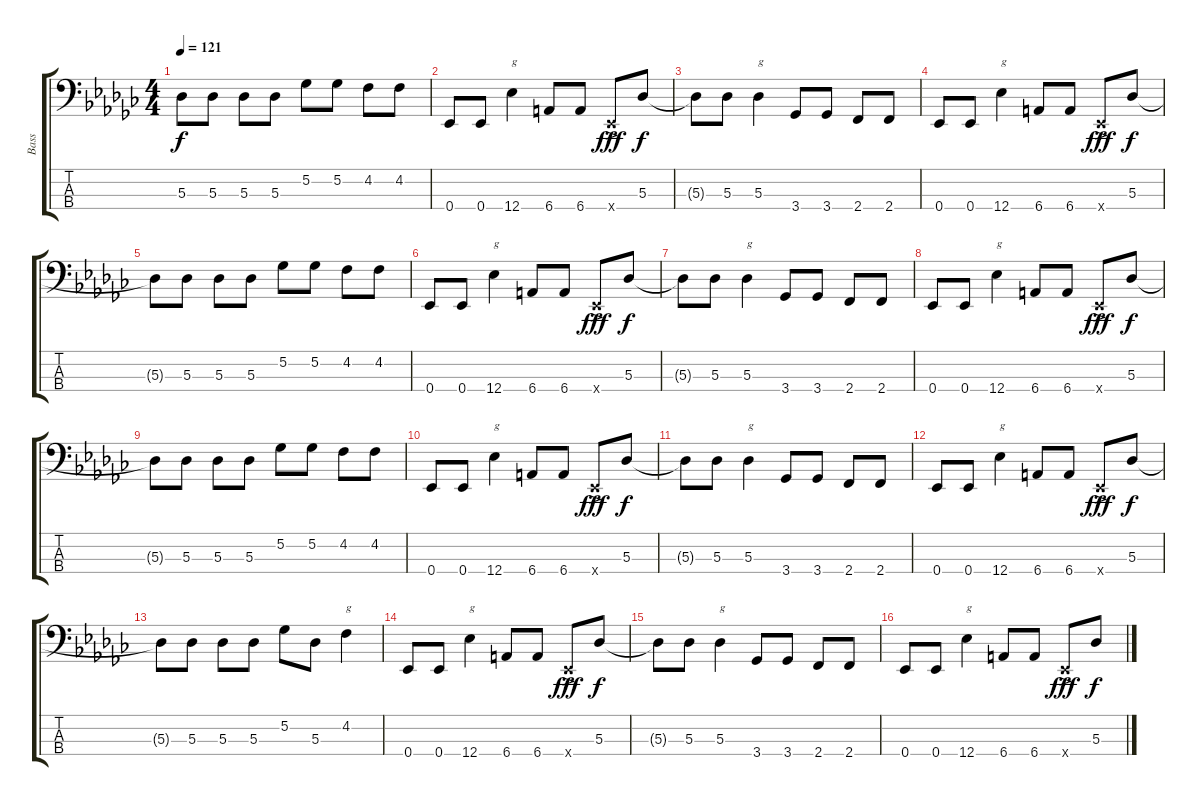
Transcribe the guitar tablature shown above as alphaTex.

\track ("Bass" "Bass") {instrument electricbasspick}
\staff {score tabs}
\tuning (Gb2 Db2 Ab1 Eb1) {hide}
\ts (4 4)
\tempo 121
\clef f4
\ks ebminor
5.3{t}.8{dy f} 5.3.8 5.3.8 5.3.8 5.2.8 5.2.8 4.2.8 4.2.8 |
0.4.8 0.4.8 12.4.4{txt "g"} 6.4.8 6.4.8 0.4{ac x}.8{dy fff} 5.3.8{dy f} |
5.3{t}.8 5.3.8 5.3.4{txt "g"} 3.4.8 3.4.8 2.4.8 2.4.8 |
0.4.8 0.4.8 12.4.4{txt "g"} 6.4.8 6.4.8 0.4{ac x}.8{dy fff} 5.3.8{dy f} |
5.3{t}.8 5.3.8 5.3.8 5.3.8 5.2.8 5.2.8 4.2.8 4.2.8 |
0.4.8 0.4.8 12.4.4{txt "g"} 6.4.8 6.4.8 0.4{ac x}.8{dy fff} 5.3.8{dy f} |
5.3{t}.8 5.3.8 5.3.4{txt "g"} 3.4.8 3.4.8 2.4.8 2.4.8 |
0.4.8 0.4.8 12.4.4{txt "g"} 6.4.8 6.4.8 0.4{ac x}.8{dy fff} 5.3.8{dy f} |
5.3{t}.8 5.3.8 5.3.8 5.3.8 5.2.8 5.2.8 4.2.8 4.2.8 |
0.4.8 0.4.8 12.4.4{txt "g"} 6.4.8 6.4.8 0.4{ac x}.8{dy fff} 5.3.8{dy f} |
5.3{t}.8 5.3.8 5.3.4{txt "g"} 3.4.8 3.4.8 2.4.8 2.4.8 |
0.4.8 0.4.8 12.4.4{txt "g"} 6.4.8 6.4.8 0.4{ac x}.8{dy fff} 5.3.8{dy f} |
5.3{t}.8 5.3.8 5.3.8 5.3.8 5.2.8 5.3.8 4.2.4{txt "g"} |
0.4.8 0.4.8 12.4.4{txt "g"} 6.4.8 6.4.8 0.4{ac x}.8{dy fff} 5.3.8{dy f} |
5.3{t}.8 5.3.8 5.3.4{txt "g"} 3.4.8 3.4.8 2.4.8 2.4.8 |
0.4.8 0.4.8 12.4.4{txt "g"} 6.4.8 6.4.8 0.4{ac x}.8{dy fff} 5.3.8{dy f}
